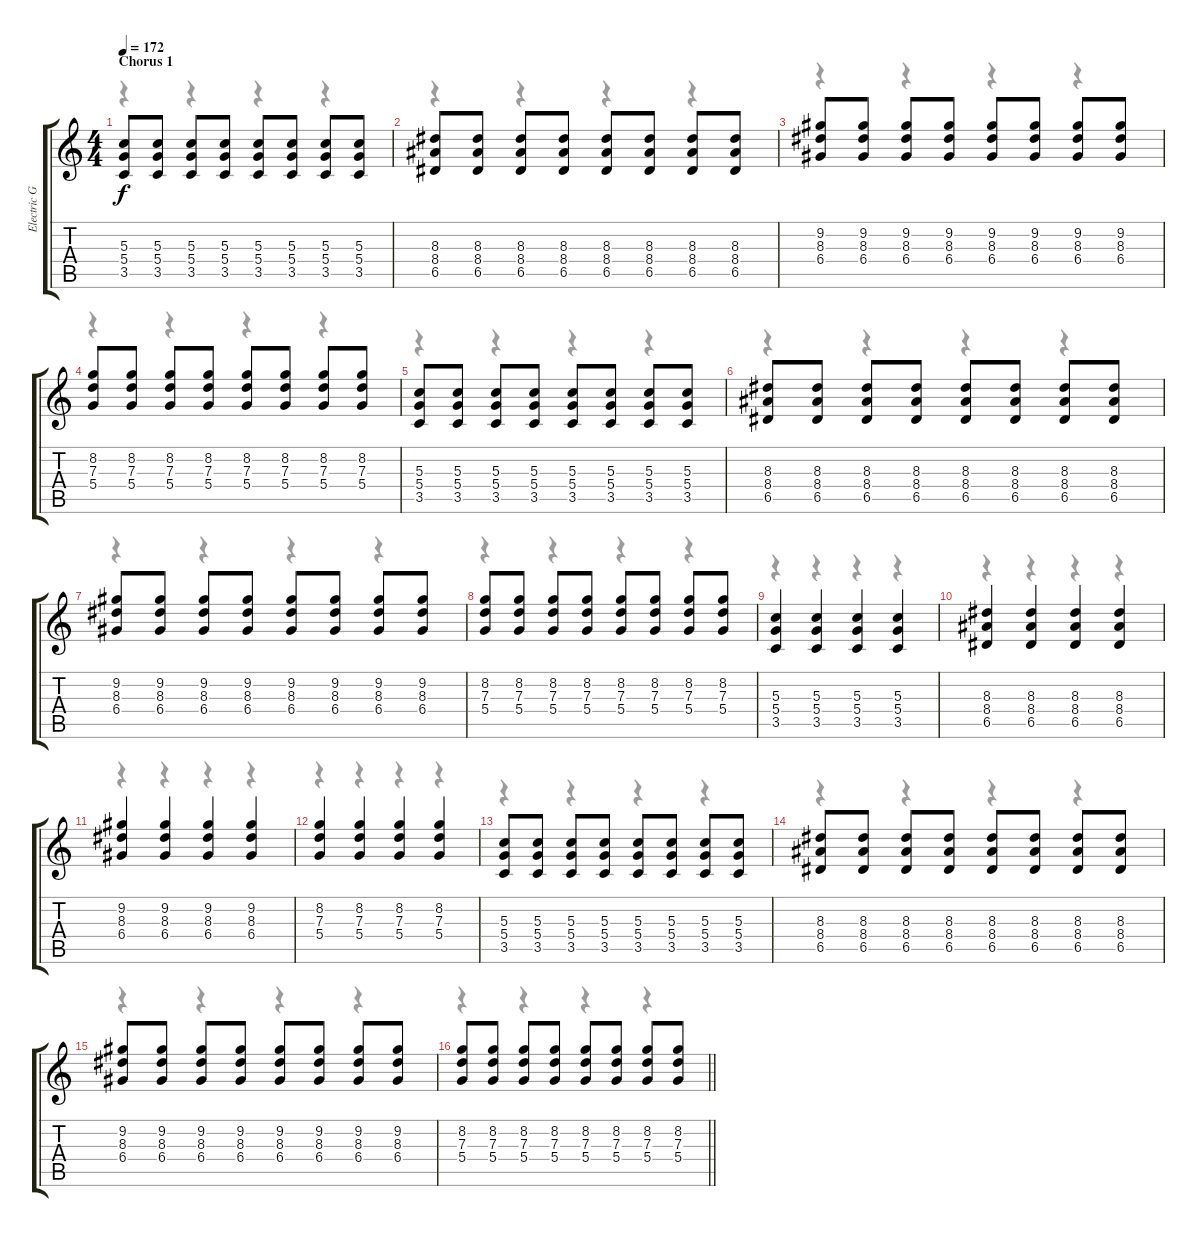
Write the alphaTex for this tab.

\track ("Electric Guitar II" "Electric G") {instrument overdrivenguitar}
\staff {score tabs}
\tuning (E4 B3 G3 D3 A2 E2) {hide}
\voice
\ts (4 4)
\section ("" "Chorus 1")
\tempo 172
\clef g2
\ks c
(5.3 5.4 3.5).8{dy f} (5.3 5.4 3.5).8 (5.3 5.4 3.5).8 (5.3 5.4 3.5).8 (5.3 5.4 3.5).8 (5.3 5.4 3.5).8 (5.3 5.4 3.5).8 (5.3 5.4 3.5).8 |
(8.3 8.4 6.5).8 (8.3 8.4 6.5).8 (8.3 8.4 6.5).8 (8.3 8.4 6.5).8 (8.3 8.4 6.5).8 (8.3 8.4 6.5).8 (8.3 8.4 6.5).8 (8.3 8.4 6.5).8 |
(9.2 8.3 6.4).8 (9.2 8.3 6.4).8 (9.2 8.3 6.4).8 (9.2 8.3 6.4).8 (9.2 8.3 6.4).8 (9.2 8.3 6.4).8 (9.2 8.3 6.4).8 (9.2 8.3 6.4).8 |
(8.2 7.3 5.4).8 (8.2 7.3 5.4).8 (8.2 7.3 5.4).8 (8.2 7.3 5.4).8 (8.2 7.3 5.4).8 (8.2 7.3 5.4).8 (8.2 7.3 5.4).8 (8.2 7.3 5.4).8 |
(5.3 5.4 3.5).8 (5.3 5.4 3.5).8 (5.3 5.4 3.5).8 (5.3 5.4 3.5).8 (5.3 5.4 3.5).8 (5.3 5.4 3.5).8 (5.3 5.4 3.5).8 (5.3 5.4 3.5).8 |
(8.3 8.4 6.5).8 (8.3 8.4 6.5).8 (8.3 8.4 6.5).8 (8.3 8.4 6.5).8 (8.3 8.4 6.5).8 (8.3 8.4 6.5).8 (8.3 8.4 6.5).8 (8.3 8.4 6.5).8 |
(9.2 8.3 6.4).8 (9.2 8.3 6.4).8 (9.2 8.3 6.4).8 (9.2 8.3 6.4).8 (9.2 8.3 6.4).8 (9.2 8.3 6.4).8 (9.2 8.3 6.4).8 (9.2 8.3 6.4).8 |
(8.2 7.3 5.4).8 (8.2 7.3 5.4).8 (8.2 7.3 5.4).8 (8.2 7.3 5.4).8 (8.2 7.3 5.4).8 (8.2 7.3 5.4).8 (8.2 7.3 5.4).8 (8.2 7.3 5.4).8 |
(5.3 5.4 3.5).4 (5.3 5.4 3.5).4 (5.3 5.4 3.5).4 (5.3 5.4 3.5).4 |
(8.3 8.4 6.5).4 (8.3 8.4 6.5).4 (8.3 8.4 6.5).4 (8.3 8.4 6.5).4 |
(9.2 8.3 6.4).4 (9.2 8.3 6.4).4 (9.2 8.3 6.4).4 (9.2 8.3 6.4).4 |
(8.2 7.3 5.4).4 (8.2 7.3 5.4).4 (8.2 7.3 5.4).4 (8.2 7.3 5.4).4 |
(5.3 5.4 3.5).8 (5.3 5.4 3.5).8 (5.3 5.4 3.5).8 (5.3 5.4 3.5).8 (5.3 5.4 3.5).8 (5.3 5.4 3.5).8 (5.3 5.4 3.5).8 (5.3 5.4 3.5).8 |
(8.3 8.4 6.5).8 (8.3 8.4 6.5).8 (8.3 8.4 6.5).8 (8.3 8.4 6.5).8 (8.3 8.4 6.5).8 (8.3 8.4 6.5).8 (8.3 8.4 6.5).8 (8.3 8.4 6.5).8 |
(9.2 8.3 6.4).8 (9.2 8.3 6.4).8 (9.2 8.3 6.4).8 (9.2 8.3 6.4).8 (9.2 8.3 6.4).8 (9.2 8.3 6.4).8 (9.2 8.3 6.4).8 (9.2 8.3 6.4).8 |
\barLineRight lightlight
(8.2 7.3 5.4).8 (8.2 7.3 5.4).8 (8.2 7.3 5.4).8 (8.2 7.3 5.4).8 (8.2 7.3 5.4).8 (8.2 7.3 5.4).8 (8.2 7.3 5.4).8 (8.2 7.3 5.4).8
\voice
\clef g2
\ottava regular
\simile none
\ks c
r.4{dy f} r.4 r.4 r.4 |
r.4 r.4 r.4 r.4 |
r.4 r.4 r.4 r.4 |
r.4 r.4 r.4 r.4 |
r.4 r.4 r.4 r.4 |
r.4 r.4 r.4 r.4 |
r.4 r.4 r.4 r.4 |
r.4 r.4 r.4 r.4 |
r.4 r.4 r.4 r.4 |
r.4 r.4 r.4 r.4 |
r.4 r.4 r.4 r.4 |
r.4 r.4 r.4 r.4 |
r.4 r.4 r.4 r.4 |
r.4 r.4 r.4 r.4 |
r.4 r.4 r.4 r.4 |
\barLineRight lightlight
r.4 r.4 r.4 r.4
